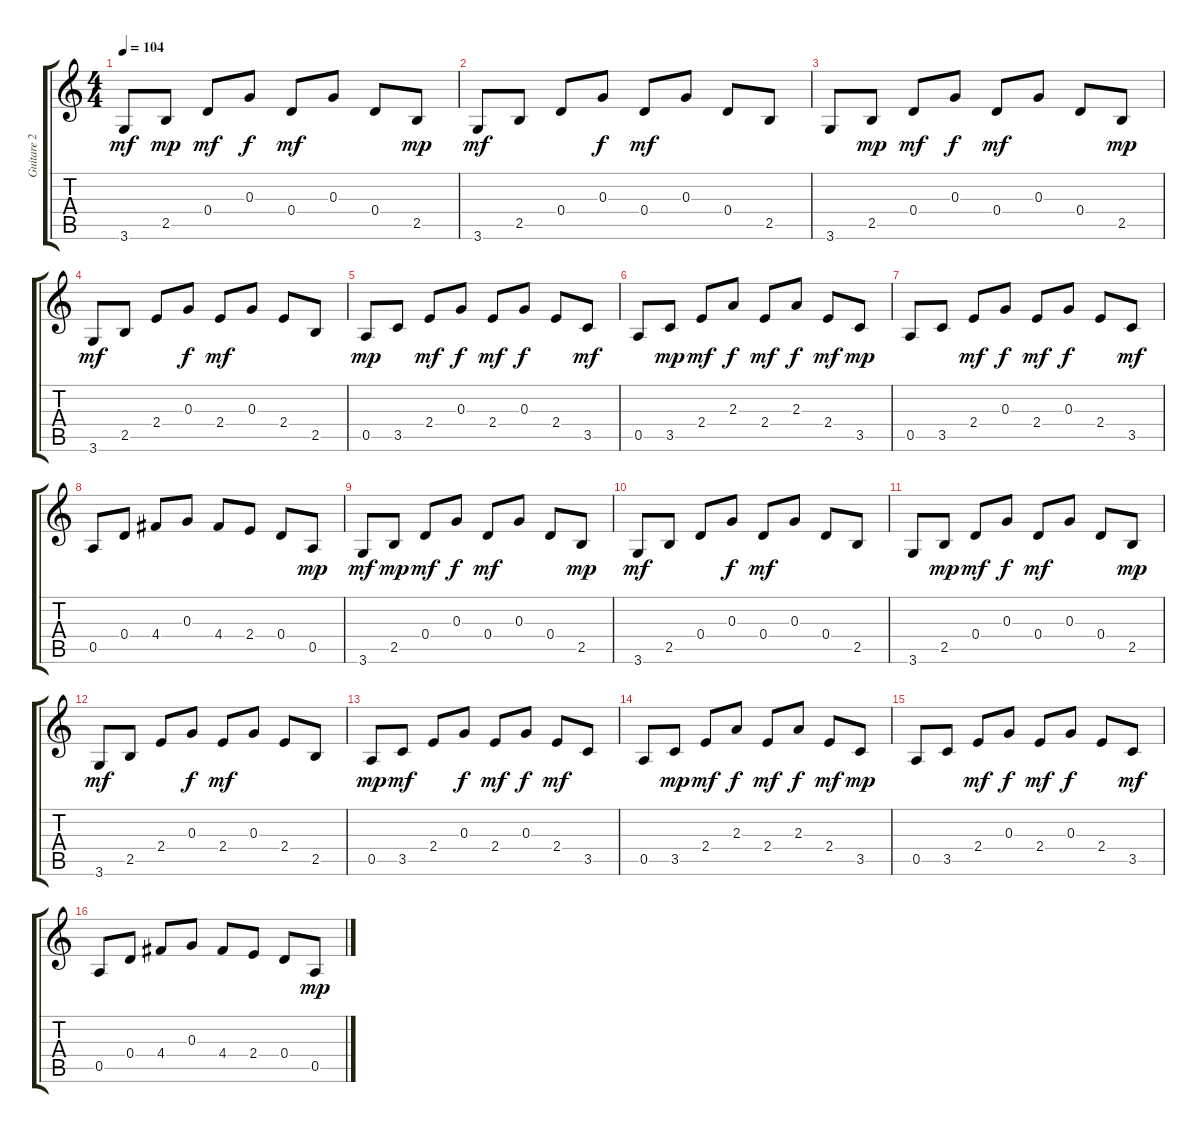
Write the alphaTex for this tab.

\track ("Guitare 2" "Guitare 2") {instrument electricguitarclean}
\staff {score tabs}
\tuning (E4 B3 G3 D3 A2 E2) {hide}
\ts (4 4)
\tempo 104
\clef g2
\ks c
3.6.8{dy mf} 2.5.8{dy mp} 0.4.8{dy mf} 0.3.8{dy f} 0.4.8{dy mf} 0.3.8 0.4.8 2.5.8{dy mp} |
3.6.8{dy mf} 2.5.8 0.4.8 0.3.8{dy f} 0.4.8{dy mf} 0.3.8 0.4.8 2.5.8 |
3.6.8 2.5.8{dy mp} 0.4.8{dy mf} 0.3.8{dy f} 0.4.8{dy mf} 0.3.8 0.4.8 2.5.8{dy mp} |
3.6.8{dy mf} 2.5.8 2.4.8 0.3.8{dy f} 2.4.8{dy mf} 0.3.8 2.4.8 2.5.8 |
0.5.8{dy mp} 3.5.8 2.4.8{dy mf} 0.3.8{dy f} 2.4.8{dy mf} 0.3.8{dy f} 2.4.8 3.5.8{dy mf} |
0.5.8 3.5.8{dy mp} 2.4.8{dy mf} 2.3.8{dy f} 2.4.8{dy mf} 2.3.8{dy f} 2.4.8{dy mf} 3.5.8{dy mp} |
0.5.8 3.5.8 2.4.8{dy mf} 0.3.8{dy f} 2.4.8{dy mf} 0.3.8{dy f} 2.4.8 3.5.8{dy mf} |
0.5.8 0.4.8 4.4.8 0.3.8 4.4.8 2.4.8 0.4.8 0.5.8{dy mp} |
3.6.8{dy mf} 2.5.8{dy mp} 0.4.8{dy mf} 0.3.8{dy f} 0.4.8{dy mf} 0.3.8 0.4.8 2.5.8{dy mp} |
3.6.8{dy mf} 2.5.8 0.4.8 0.3.8{dy f} 0.4.8{dy mf} 0.3.8 0.4.8 2.5.8 |
3.6.8 2.5.8{dy mp} 0.4.8{dy mf} 0.3.8{dy f} 0.4.8{dy mf} 0.3.8 0.4.8 2.5.8{dy mp} |
3.6.8{dy mf} 2.5.8 2.4.8 0.3.8{dy f} 2.4.8{dy mf} 0.3.8 2.4.8 2.5.8 |
0.5.8{dy mp} 3.5.8{dy mf} 2.4.8 0.3.8{dy f} 2.4.8{dy mf} 0.3.8{dy f} 2.4.8{dy mf} 3.5.8 |
0.5.8 3.5.8{dy mp} 2.4.8{dy mf} 2.3.8{dy f} 2.4.8{dy mf} 2.3.8{dy f} 2.4.8{dy mf} 3.5.8{dy mp} |
0.5.8 3.5.8 2.4.8{dy mf} 0.3.8{dy f} 2.4.8{dy mf} 0.3.8{dy f} 2.4.8 3.5.8{dy mf} |
0.5.8 0.4.8 4.4.8 0.3.8 4.4.8 2.4.8 0.4.8 0.5.8{dy mp}
